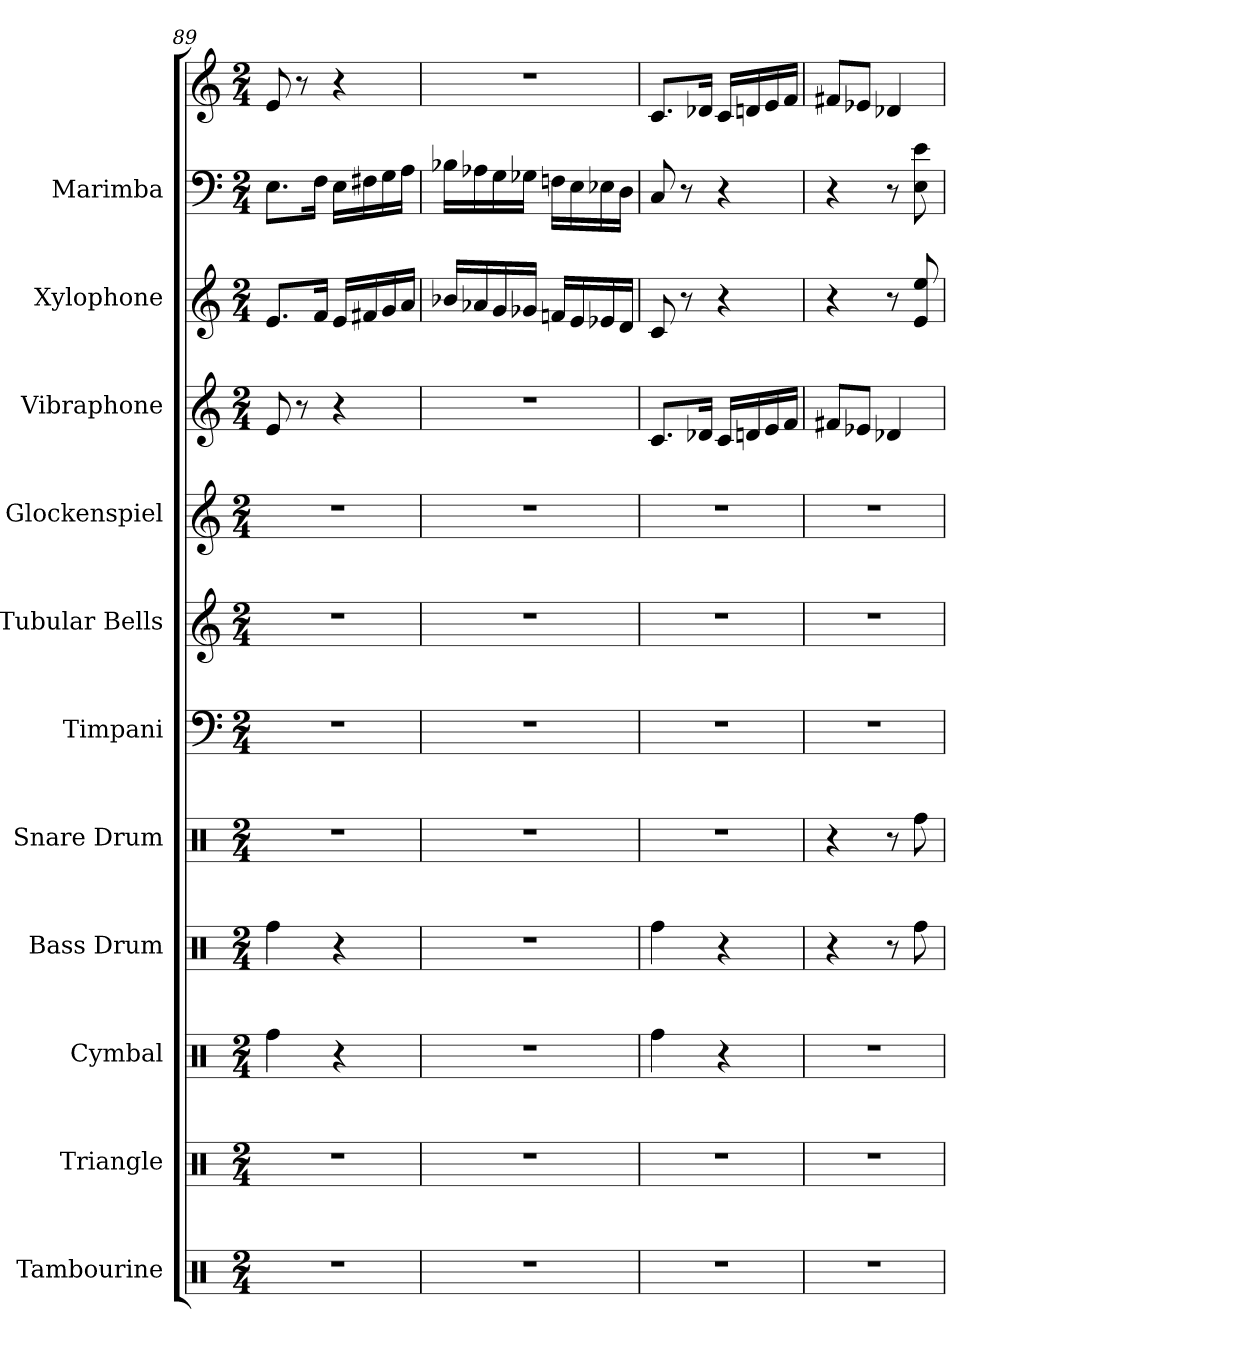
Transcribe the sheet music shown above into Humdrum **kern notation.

**kern	**kern	**kern	**kern	**kern	**kern	**kern	**kern	**kern	**kern	**kern	**kern
*part11	*part10	*part9	*part8	*part7	*part6	*part5	*part4	*part3	*part2	*part1	*part1
*staff12	*staff11	*staff10	*staff9	*staff8	*staff7	*staff6	*staff5	*staff4	*staff3	*staff2	*staff1
*I"Tambourine	*I"Triangle	*I"Cymbal	*I"Bass Drum	*I"Snare Drum	*I"Timpani	*I"Tubular Bells	*I"Glockenspiel	*I"Vibraphone	*I"Xylophone	*I"Marimba	*
*I'Tamb.	*I'Trgl.	*I'Cym.	*I'B. Dr.	*I'Sn. Dr.	*I'Timp.	*I'Tu. Be.	*I'Glk.	*I'Vib.	*I'Xyl.	*I'Mrm.	*
*clefX	*clefX	*clefX	*clefX	*clefX	*clefF4	*clefG2	*clefG2	*clefG2	*clefG2	*clefF4	*clefG2
*	*	*	*	*	*	*	*ITrd-14c-24	*	*ITrd-7c-12	*	*
*k[]	*k[]	*k[]	*k[]	*k[]	*k[]	*k[]	*k[]	*k[]	*k[]	*k[]	*k[]
*M2/4	*M2/4	*M2/4	*M2/4	*M2/4	*M2/4	*M2/4	*M2/4	*M2/4	*M2/4	*M2/4	*M2/4
=89	=89	=89	=89	=89	=89	=89	=89	=89	=89	=89	=89
2r	2r	4Rff\	4Rff\	2r	2r	2r	2r	8e/	8.ee/L	8.E\L	8e/
.	.	.	.	.	.	.	.	8r	.	.	8r
.	.	.	.	.	.	.	.	.	16ff/Jk	16F\Jk	.
.	.	4r	4r	.	.	.	.	4r	16ee/LL	16E\LL	4r
.	.	.	.	.	.	.	.	.	16ff#X/	16F#X\	.
.	.	.	.	.	.	.	.	.	16gg/	16G\	.
.	.	.	.	.	.	.	.	.	16aa/JJ	16A\JJ	.
=90	=90	=90	=90	=90	=90	=90	=90	=90	=90	=90	=90
2r	2r	2r	2r	2r	2r	2r	2r	2r	16bb-X/LL	16B-X\LL	2r
.	.	.	.	.	.	.	.	.	16aa-X/	16A-X\	.
.	.	.	.	.	.	.	.	.	16gg/	16G\	.
.	.	.	.	.	.	.	.	.	16gg-X/JJ	16G-X\JJ	.
.	.	.	.	.	.	.	.	.	16ffn/LL	16Fn\LL	.
.	.	.	.	.	.	.	.	.	16ee/	16E\	.
.	.	.	.	.	.	.	.	.	16ee-X/	16E-X\	.
.	.	.	.	.	.	.	.	.	16dd/JJ	16D\JJ	.
=91	=91	=91	=91	=91	=91	=91	=91	=91	=91	=91	=91
2r	2r	4Rff\	4Rff\	2r	2r	2r	2r	8.c/L	8cc/	8C/	8.c/L
.	.	.	.	.	.	.	.	.	8r	8r	.
.	.	.	.	.	.	.	.	16d-X/Jk	.	.	16d-X/Jk
.	.	4r	4r	.	.	.	.	16c/LL	4r	4r	16c/LL
.	.	.	.	.	.	.	.	16dn/	.	.	16dn/
.	.	.	.	.	.	.	.	16e/	.	.	16e/
.	.	.	.	.	.	.	.	16f/JJ	.	.	16f/JJ
!!LO:PB:g=z
=92	=92	=92	=92	=92	=92	=92	=92	=92	=92	=92	=92
2r	2r	2r	4r	4r	2r	2r	2r	8f#X/L	4r	4r	8f#X/L
.	.	.	.	.	.	.	.	8e-X/J	.	.	8e-X/J
.	.	.	8r	8r	.	.	.	4d-X/	8r	8r	4d-X/
.	.	.	8Rff\	8Rff\	.	.	.	.	8ee/ 8eee/	8E\ 8e\	.
=	=	=	=	=	=	=	=	=	=	=	=
*-	*-	*-	*-	*-	*-	*-	*-	*-	*-	*-	*-
